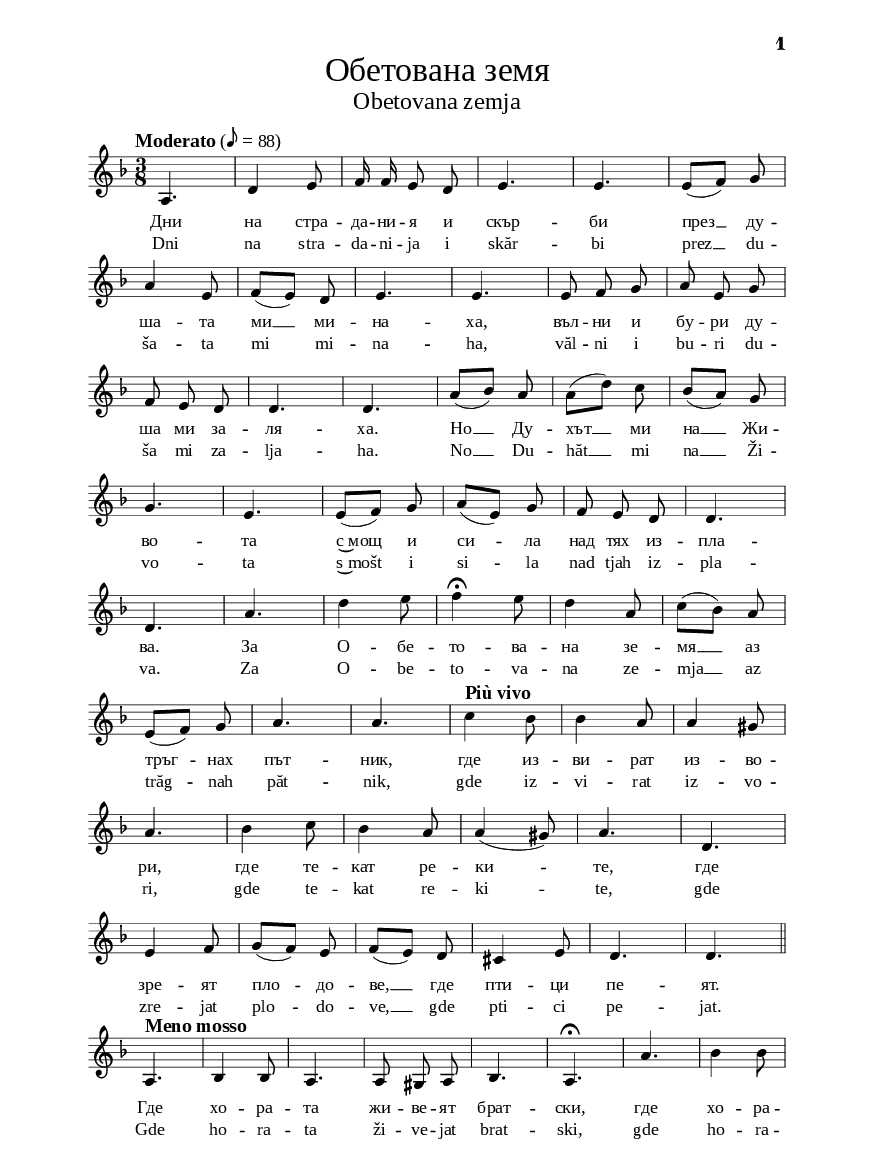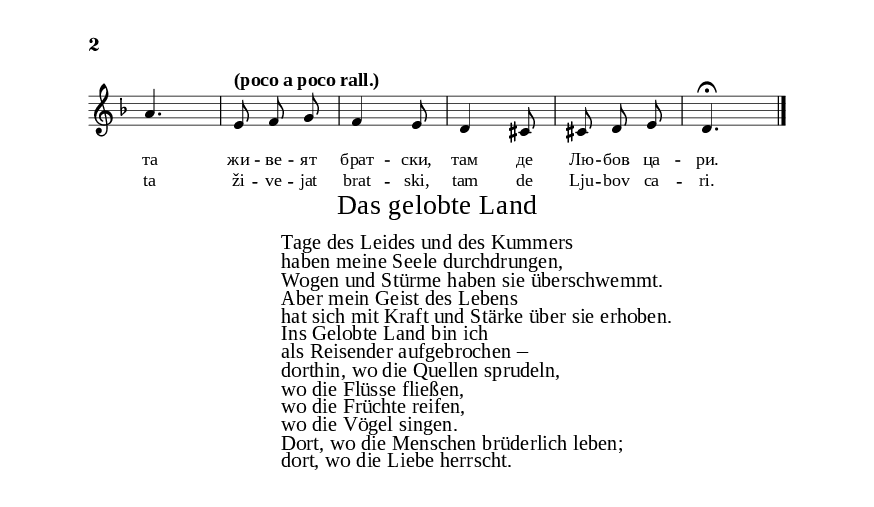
\version "2.24.2"

\include "include/globals.ily"

\bookpart {
  \label #'ref134
  \tocItem \markup "Обетована земя – Obetovana zemja"
  \include "include/bookpart-paper.ily"
  \score {
    \include "include/score-layout.ily"


    \new Voice \relative c' {
      \clef treble
      \key d \minor
      \time 3/8
      \tempoFunc "Moderato" 8 "88"
      \autoBeamOff
      a4. | % 2
      d4  e8 | % 3
      f16  f16  e8  d8 | % 4
      e4. | % 5
      e4. | % 6
      e8 ( [  f8 ) ]  g8 \break | % 7
      a4  e8 | % 8
      f8 ( [  e8 ) ]  d8 | % 9
      e4. |
      e4. | % 11
      e8  f8  g8 | % 12
      a8  e8  g8 \break | % 13
      f8  e8  d8 | % 14
      d4. | % 15
      d4. | % 16
      a'8 ( [  bes8 ) ]  a8 | % 17
      a8 ( [  d8 ) ]  c8 | % 18
      bes8 ( [  a8 ) ]  g8 \break | % 19
      g4. |
      e4. | % 21
      e8 ( [  f8 ) ]  g8 | % 22
      a8 ( [  e8 ) ]  g8 | % 23
      f8  e8  d8 | % 24
      d4. \break | % 25
      d4. | % 26
      a'4. | % 27
      d4  e8 | % 28
      f4 ^\fermata  e8 | % 29
      d4  a8 |
      c8 ( [  bes8 ) ]  a8 \break | % 31
      e8 ( [  f8 ) ]  g8 | % 32
      a4. | % 33
      a4. | % 34
      \tempo "Più vivo" c4 bes8 | % 35
      bes4  a8 | % 36
      a4  gis8 \break | % 37
      a4. | % 38
      bes4  c8 | % 39
      bes4  a8 |
      a4 (  gis8 ) | % 41
      a4. | % 42
      d,4. \break | % 43
      e4  f8 | % 44
      g8 ( [  f8 ) ]  e8 | % 45
      f8 ( [  e8 ) ]  d8 | % 46
      cis4  e8 | % 47
      d4. | % 48
      d4. \break | \bar "||" % 49
      \tempo "Meno mosso" a4. |
      bes4  bes8 | % 51
      a4. | % 52
      a8  gis8  a8 | % 53
      bes4. | % 54
      a4. ^\fermata | % 55
      a'4. | % 56
      bes4  bes8 \break | % 57
      a4. | % 58
      \tempo "(poco a poco rall.)" e8 f8
      g8 | % 59
      f4  e8 |
      d4  cis8 | % 61
      cis8  d8  e8 | % 62
      d4. ^\fermata \bar "|."
    }

    \addlyrics {
      Дни на стра -- да -- ни -- я и
      скър -- би през __  ду -- ша -- та
      ми __  ми -- на -- ха, въл -- ни и
      бу -- ри ду -- ша ми за -- ля -- ха.
      Но __   Ду -- хът __  ми на __ Жи
      -- во -- та с~мощ  и си -- ла
      над тях из -- пла -- ва. За О --
      бе -- то -- ва -- на зе -- мя __  аз
      тръг -- нах път -- ник, где из
      -- ви -- рат из -- во -- ри, где те --
      кат ре -- ки -- те, где зре --
      ят пло -- до -- ве, __  где пти
      -- ци пе -- ят. Где хо -- ра -- та
      жи -- ве -- ят брат -- ски, где хо
      -- ра -- та жи -- ве -- ят брат --
      ски, там де Лю -- бов ца -- ри.}
      \addlyrics {
      Dni na stra -- da -- ni -- ja i
      skăr -- bi prez __   du -- ša -- ta
      mi  mi -- na -- ha, văl -- ni i
      bu -- ri du -- ša mi za -- lja -- ha.
      No __   Du -- hăt __  mi na __  Ži
      -- vo -- ta s~mošt  i si -- la
      nad tjah iz -- pla -- va. Za O --
      be -- to -- va -- na ze -- mja __  az
      trăg -- nah păt -- nik, gde iz
      -- vi -- rat iz -- vo -- ri, gde te --
      kat re -- ki -- te, gde zre --
      jat plo -- do -- ve, __  gde pti
      -- ci pe -- jat. Gde ho -- ra -- ta
      ži -- ve -- jat brat -- ski, gde ho
      -- ra -- ta ži -- ve -- jat brat --
      ski, tam de Lju -- bov ca -- ri.}

      \header {
        title = \titleFunc "Обетована земя" "Obetovana zemja"
      }

      \midi{}

    } % score

    
    % include foreign translation(s) of the song
    \version "2.24.4"

\markup \fill-line { \fontsize #deTitleFontSize "Das gelobte Land" }
\markup \null
\markup \null
\markup \abs-fontsize #10 {
  \hspace #25
  \override #`(baseline-skip . ,deCoupletBaselineSkip)

  \column {

 \line { " " Tage des Leides und des Kummers}

 \line { " " haben meine Seele durchdrungen,}

 \line { " " Wogen und Stürme haben sie überschwemmt.}

 \line { " " Aber mein Geist des Lebens}

 \line { " " hat sich mit Kraft und Stärke über sie erhoben.}

 \line { " " Ins Gelobte Land bin ich }

 \line { " " als Reisender aufgebrochen  – }

 \line { " " dorthin, wo die Quellen sprudeln,}

 \line { " " wo die Flüsse fließen, }

 \line { " " wo die Früchte reifen,}

 \line { " " wo die Vögel singen.}

 \line { " " Dort, wo die Menschen brüderlich leben;}

 \line { " " dort, wo die Liebe herrscht.}

  }
}


  } % bookpart
